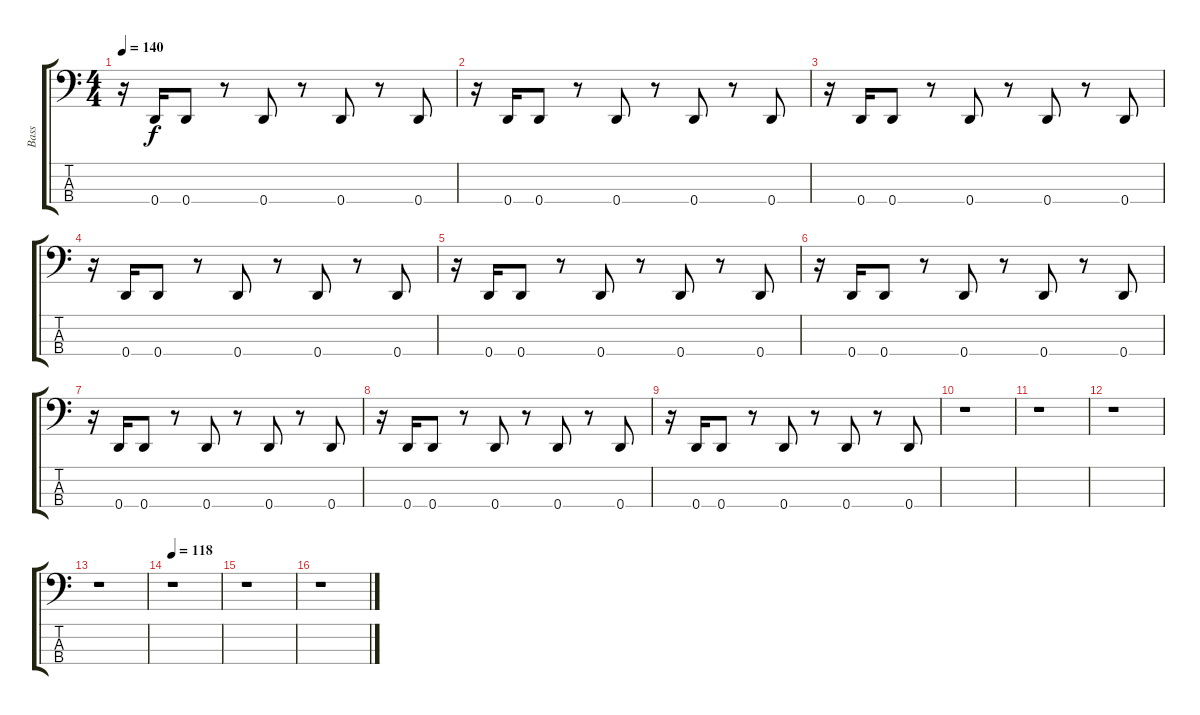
\track ("Bass" "Bass") {instrument synthbass2}
\staff {score tabs}
\tuning (G2 D2 A1 D1) {hide}
\ts (4 4)
\tempo 140
\clef f4
\ks c
r.16{dy f} 0.4.16 0.4.8 r.8 0.4.8 r.8 0.4.8 r.8 0.4.8 |
r.16 0.4.16 0.4.8 r.8 0.4.8 r.8 0.4.8 r.8 0.4.8 |
r.16 0.4.16 0.4.8 r.8 0.4.8 r.8 0.4.8 r.8 0.4.8 |
r.16 0.4.16 0.4.8 r.8 0.4.8 r.8 0.4.8 r.8 0.4.8 |
r.16 0.4.16 0.4.8 r.8 0.4.8 r.8 0.4.8 r.8 0.4.8 |
r.16{volume 0} 0.4.16 0.4.8 r.8 0.4.8 r.8 0.4.8 r.8 0.4.8 |
r.16 0.4.16 0.4.8 r.8 0.4.8 r.8 0.4.8 r.8 0.4.8 |
r.16 0.4.16 0.4.8 r.8 0.4.8 r.8 0.4.8 r.8 0.4.8 |
r.16 0.4.16 0.4.8 r.8 0.4.8 r.8 0.4.8 r.8 0.4.8 |
r.1 |
r.1 |
r.1 |
r.1 |
\tempo 118
r.1 |
r.1 |
r.1
